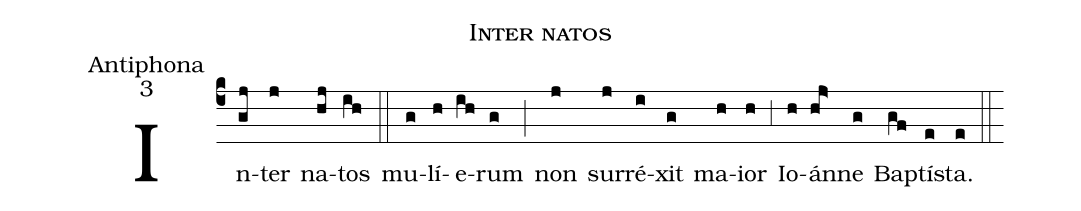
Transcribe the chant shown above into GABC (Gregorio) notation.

name:Inter natos;
office-part:Antiphona;
mode:3;
%%
(c4) In(gj)ter(j) na(hj)tos(ih) (::)
mu(g)lí(h)e(ih)rum(g) (;) non(j) sur(j)ré(i)xit(g) ma(h)ior(h) (,3) Io(h)án(hj>)ne(g) Bap(gf)tí(e)sta.(e) (::)
